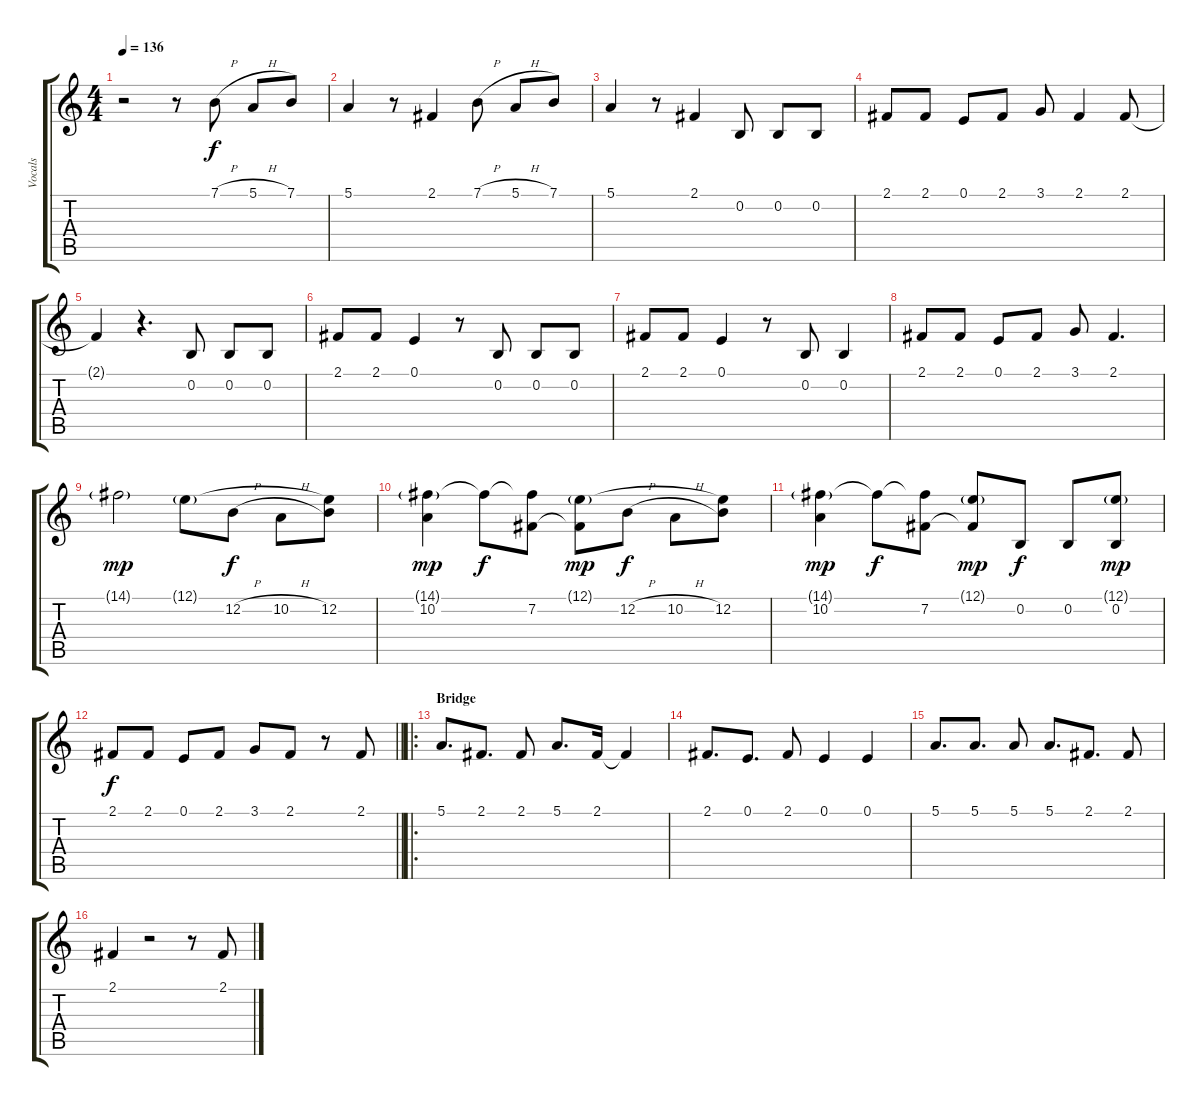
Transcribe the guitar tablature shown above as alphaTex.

\track ("Vocals" "Vocals") {instrument lead6voice}
\staff {score tabs}
\tuning (E4 B3 G3 D3 A2 E2) {hide}
\ts (4 4)
\tempo 136
\clef g2
\ks c
r.2{dy f} r.8 7.1{h}.8 5.1{h}.8 7.1.8 |
5.1.4 r.8 2.1.4 7.1{h}.8 5.1{h}.8 7.1.8 |
5.1.4 r.8 2.1.4 0.2.8 0.2.8 0.2.8 |
2.1.8 2.1.8 0.1.8 2.1.8 3.1.8 2.1.4 2.1.8 |
2.1{t}.4 r.4{d} 0.2.8 0.2.8 0.2.8 |
2.1.8 2.1.8 0.1.4 r.8 0.2.8 0.2.8 0.2.8 |
2.1.8 2.1.8 0.1.4 r.8 0.2.8 0.2.4 |
2.1.8 2.1.8 0.1.8 2.1.8 3.1.8 2.1.4{d} |
14.1{g}.2{dy mp} 12.1{g}.8 12.2{h}.8{dy f} 10.2{h}.8 (12.1{t} 12.2).8 |
(14.1{g} 10.2).4{dy mp} 14.1{t}.8{dy f} (14.1{t} 7.2).8 (12.1{g} 7.2{t}).8{dy mp} 12.2{h}.8{dy f} 10.2{h}.8 (12.1{t} 12.2).8 |
(14.1{g} 10.2).4{dy mp} 14.1{t}.8{dy f} (14.1{t} 7.2).8 (12.1{g} 7.2{t}).8{dy mp} 0.2.8{dy f} 0.2.8 (12.1{g} 0.2).8{dy mp} |
\barLineRight lightlight
2.1.8{dy f} 2.1.8 0.1.8 2.1.8 3.1.8 2.1.8 r.8 2.1.8 |
\ro
\section ("" "Bridge")
5.1.8{d} 2.1.8{d} 2.1.8 5.1.8{d} 2.1.16 2.1{t}.4 |
2.1.8{d} 0.1.8{d} 2.1.8 0.1.4 0.1.4 |
5.1.8{d} 5.1.8{d} 5.1.8 5.1.8{d} 2.1.8{d} 2.1.8 |
2.1.4 r.2 r.8 2.1.8
